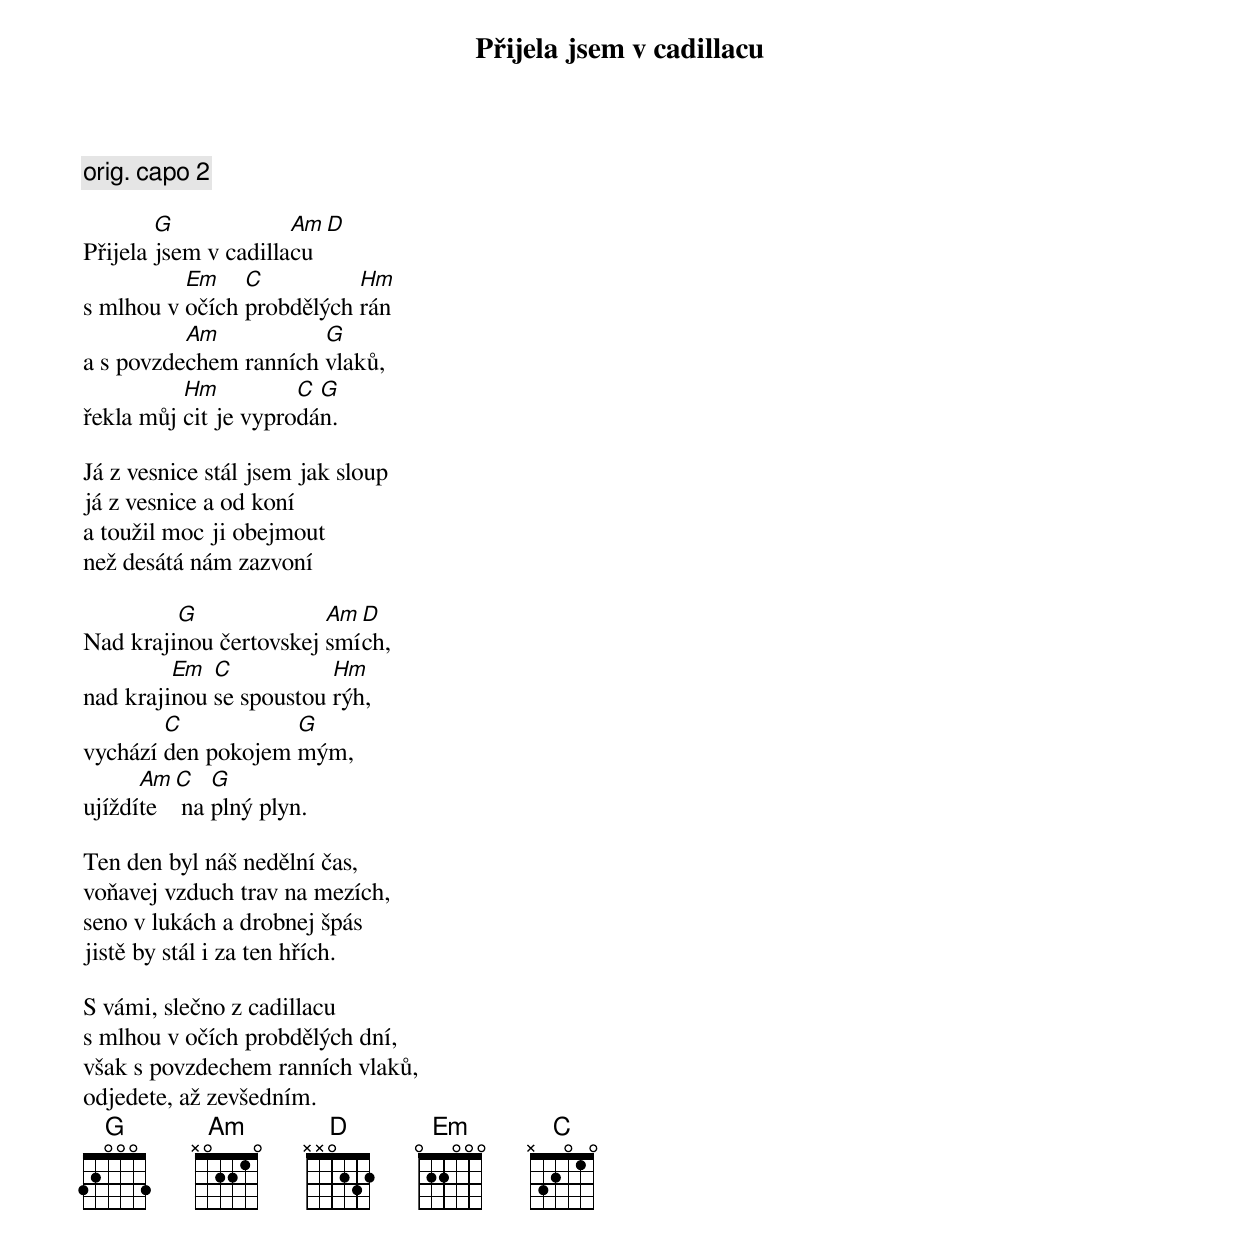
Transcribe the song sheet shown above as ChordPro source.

{title: Přijela jsem v cadillacu}

{comment: orig. capo 2}

Přijela [G]jsem v cadilla[Am]cu[D]
s mlhou v [Em]očích [C]probdělých [Hm]rán
a s povzde[Am]chem ranních [G]vlaků,
řekla můj [Hm]cit je vypro[C]dá[G]n.

Já z vesnice stál jsem jak sloup
já z vesnice a od koní
a toužil moc ji obejmout
než desátá nám zazvoní

Nad kraji[G]nou čertovskej [Am]smí[D]ch,
nad kraji[Em]nou [C]se spoustou [Hm]rýh,
vychází [C]den pokojem [G]mým,
ujíždí[Am]te[C] na [G]plný plyn.

Ten den byl náš nedělní čas,
voňavej vzduch trav na mezích,
seno v lukách a drobnej špás
jistě by stál i za ten hřích.

S vámi, slečno z cadillacu
s mlhou v očích probdělých dní,
však s povzdechem ranních vlaků,
odjedete, až zevšedním.
